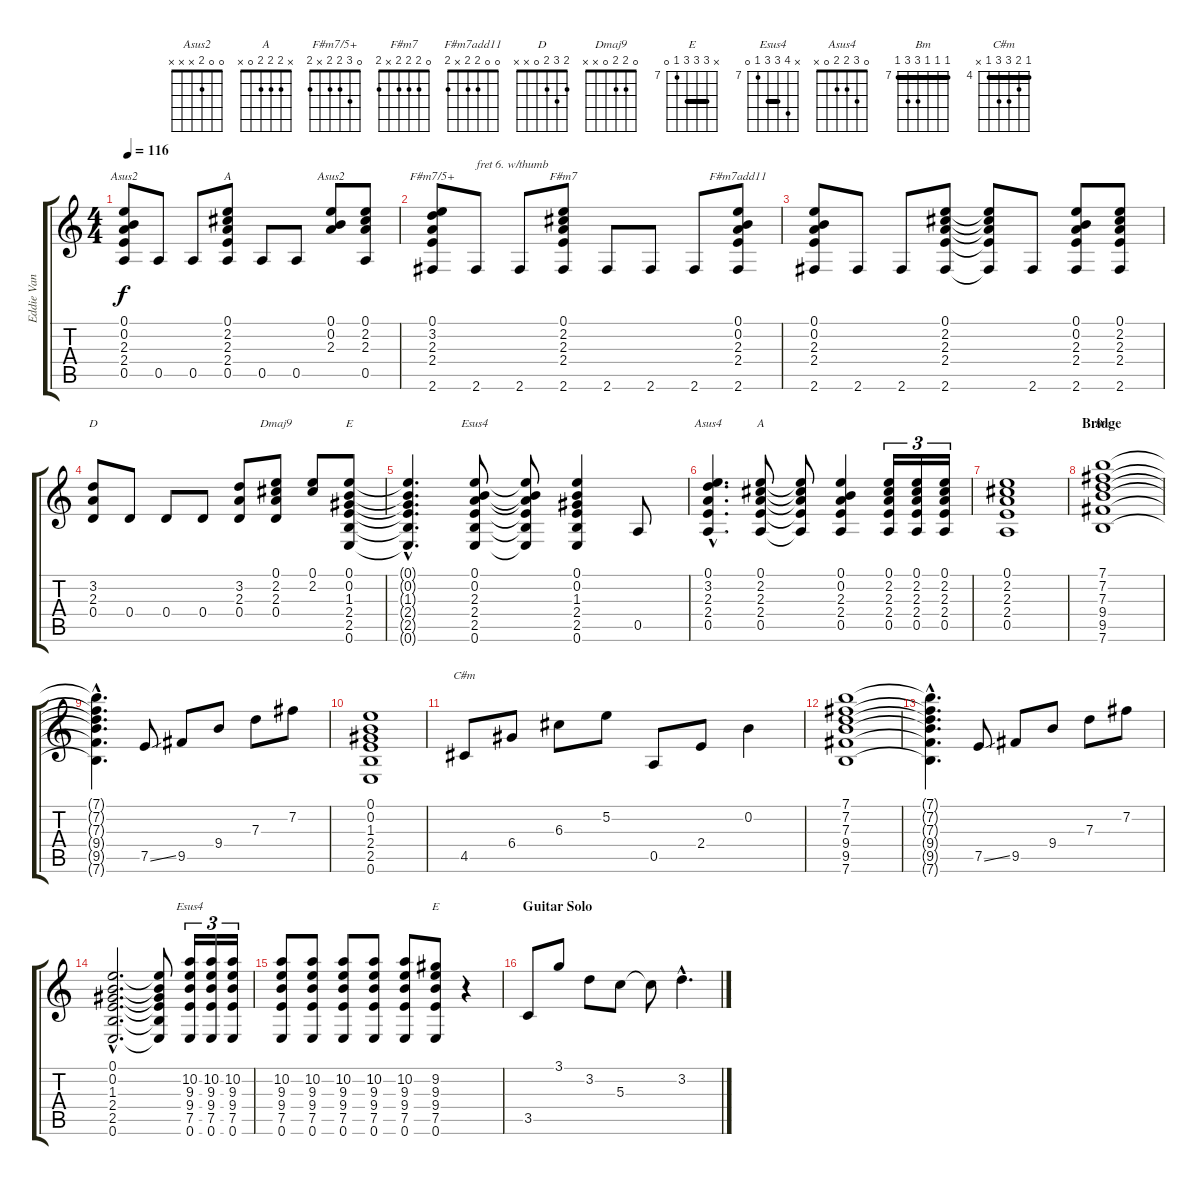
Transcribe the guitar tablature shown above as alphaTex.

\track ("Eddie Van Halen (Rhythm)" "Eddie Van ") {instrument electricguitarclean}
\staff {score tabs}
\tuning (E4 B3 G3 D3 A2 E2) {hide}
\chord ("Asus2" 0 0 2 2 0 x)
\chord ("A" 0 2 2 2 0 x)
\chord ("Asus2" 0 0 2 x x x)
\chord ("F#m7/5+" 0 3 2 2 x 2)
\chord ("F#m7" 0 2 2 2 x 2)
\chord ("F#m7add11" 0 0 2 2 x 2)
\chord ("D" 2 3 2 0 x x)
\chord ("Dmaj9" 0 2 2 0 x x)
\chord ("E" 0 0 1 2 2 0)
\chord ("Esus4" 0 0 2 2 2 0)
\chord ("Asus4" 0 3 2 2 0 x)
\chord ("A" x 2 2 2 0 x)
\chord ("Bm" 7 7 7 9 9 7) {firstfret 7 barre 7}
\chord ("C#m" 4 5 6 6 4 x) {firstfret 4 barre 4}
\chord ("Esus4" x 10 9 9 7 0) {firstfret 7 barre 9}
\chord ("E" x 9 9 9 7 0) {firstfret 7 barre 9}
\ts (4 4)
\tempo 116
\clef g2
\ks c
(0.1 0.2 2.3 2.4 0.5).8{ch "Asus2" dy f} 0.5.8 0.5.8 (0.1 2.2 2.3 2.4 0.5).8{ch "A"} 0.5.8 0.5.8 (0.1 0.2 2.3).8{ch "Asus2"} (0.1 2.2 2.3 0.5).8 |
(0.1 3.2 2.3 2.4 2.6).8{ch "F#m7/5+"} 2.6.8{txt "fret 6. w/thumb"} 2.6.8 (0.1 2.2 2.3 2.4 2.6).8{ch "F#m7"} 2.6.8 2.6.8 2.6.8 (0.1 0.2 2.3 2.4 2.6).8{ch "F#m7add11"} |
(0.1 0.2 2.3 2.4 2.6).8 2.6.8 2.6.8 (0.1 2.2 2.3 2.4 2.6).8 (0.1{t} 2.2{t} 2.3{t} 2.4{t} 2.6{t}).8 2.6.8 (0.1 0.2 2.3 2.4 2.6).8 (0.1 2.2 2.3 2.4 2.6).8 |
(3.2 2.3 0.4).8{ch "D"} 0.4.8 0.4.8 0.4.8 (3.2 2.3 0.4).8 (0.1 2.2 2.3 0.4).8{ch "Dmaj9"} (0.1 2.2).8 (0.1 0.2 1.3 2.4 2.5 0.6).8{ch "E"} |
(0.1{hac t} 0.2{hac t} 1.3{hac t} 2.4{hac t} 2.5{hac t} 0.6{hac t}).4{d} (0.1 0.2 2.3 2.4 2.5 0.6).8{ch "Esus4"} (0.1{t} 0.2{t} 2.3{t} 2.4{t} 2.5{t} 0.6{t}).8 (0.1 0.2 1.3 2.4 2.5 0.6).4 0.5.8 |
(0.1{hac} 3.2{hac} 2.3{hac} 2.4{hac} 0.5{hac}).4{d ch "Asus4"} (0.1 2.2 2.3 2.4 0.5).8{ch "A"} (0.1{t} 2.2{t} 2.3{t} 2.4{t} 0.5{t}).8 (0.1 0.2 2.3 2.4 0.5).4 (0.1 2.2 2.3 2.4 0.5).16{tu (3 2)} (0.1 2.2 2.3 2.4 0.5).16{tu (3 2)} (0.1 2.2 2.3 2.4 0.5).16{tu (3 2)} |
(0.1 2.2 2.3 2.4 0.5).1 |
\section ("" "Bridge")
(7.1 7.2 7.3 9.4 9.5 7.6).1{ch "Bm"} |
(7.1{hac t} 7.2{hac t} 7.3{hac t} 9.4{hac t} 9.5{hac t} 7.6{hac t}).4{d} 7.5{ss}.8 9.5.8 9.4.8 7.3.8 7.2.8 |
(0.1 0.2 1.3 2.4 2.5 0.6).1 |
4.5.8{ch "C#m"} 6.4.8 6.3.8 5.2.8 0.5.8 2.4.8 0.2.4 |
(7.1 7.2 7.3 9.4 9.5 7.6).1 |
(7.1{hac t} 7.2{hac t} 7.3{hac t} 9.4{hac t} 9.5{hac t} 7.6{hac t}).4{d} 7.5{ss}.8 9.5.8 9.4.8 7.3.8 7.2.8 |
(0.1{hac} 0.2{hac} 1.3{hac} 2.4{hac} 2.5{hac} 0.6{hac}).2{d} (0.1{t} 0.2{t} 1.3{t} 2.4{t} 2.5{t} 0.6{t}).8 (10.2 9.3 9.4 7.5 0.6).16{tu (3 2) ch "Esus4"} (10.2 9.3 9.4 7.5 0.6).16{tu (3 2)} (10.2 9.3 9.4 7.5 0.6).16{tu (3 2)} |
(10.2 9.3 9.4 7.5 0.6).8 (10.2 9.3 9.4 7.5 0.6).8 (10.2 9.3 9.4 7.5 0.6).8 (10.2 9.3 9.4 7.5 0.6).8 (10.2 9.3 9.4 7.5 0.6).8 (9.2 9.3 9.4 7.5 0.6).8{ch "E"} r.4 |
\section ("" "Guitar Solo")
3.5.8 3.1.8 3.2.8 5.3.8 5.3{t}.8 3.2{hac}.4{d}
